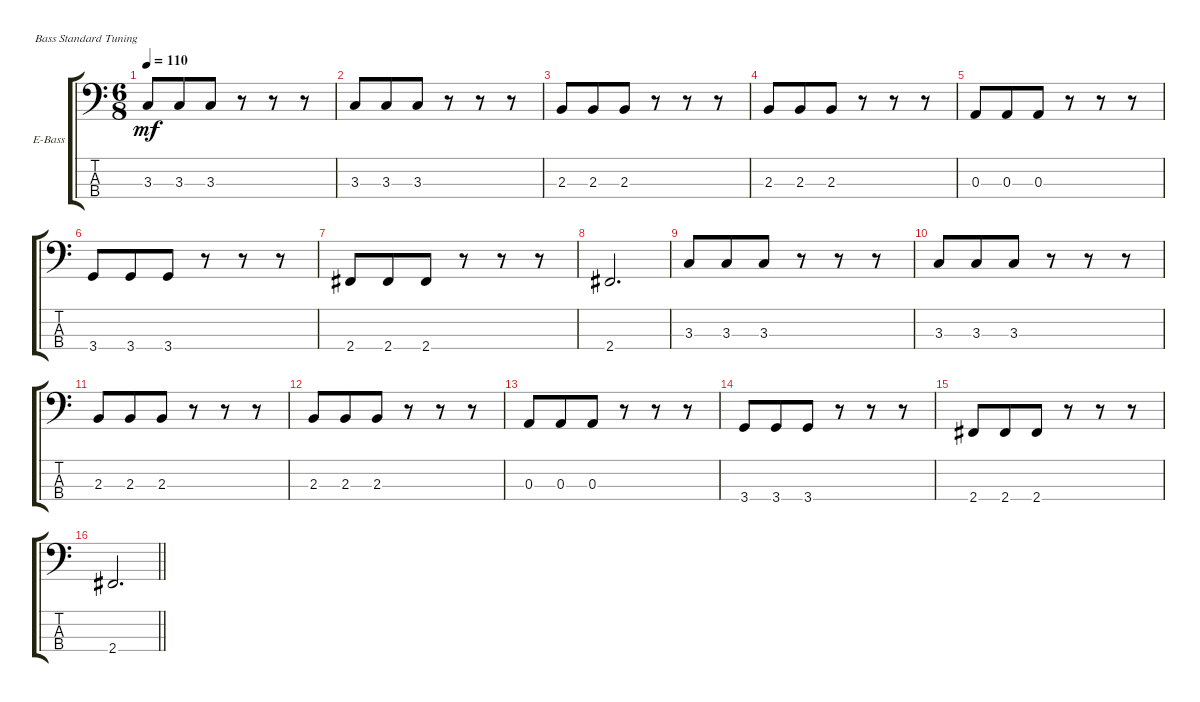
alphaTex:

\defaultSystemsLayout 4
\bracketExtendMode groupsimilarinstruments
\firstSystemTrackNameOrientation horizontal
\otherSystemsTrackNameOrientation horizontal
\track ("Electric Bass" "E-Bass") {instrument electricbassfinger}
\staff {score tabs}
\tuning (G2 D2 A1 E1)
\ts (6 8)
\tempo 110
\clef f4
\ks c
3.3.8{dy mf} 3.3.8 3.3.8 r.8 r.8 r.8 |
3.3.8 3.3.8 3.3.8 r.8 r.8 r.8 |
2.3.8 2.3.8 2.3.8 r.8 r.8 r.8 |
2.3.8 2.3.8 2.3.8 r.8 r.8 r.8 |
0.3.8 0.3.8 0.3.8 r.8 r.8 r.8 |
3.4.8 3.4.8 3.4.8 r.8 r.8 r.8 |
2.4.8 2.4.8 2.4.8 r.8 r.8 r.8 |
2.4.2{d} |
3.3.8 3.3.8 3.3.8 r.8 r.8 r.8 |
3.3.8 3.3.8 3.3.8 r.8 r.8 r.8 |
2.3.8 2.3.8 2.3.8 r.8 r.8 r.8 |
2.3.8 2.3.8 2.3.8 r.8 r.8 r.8 |
0.3.8 0.3.8 0.3.8 r.8 r.8 r.8 |
3.4.8 3.4.8 3.4.8 r.8 r.8 r.8 |
2.4.8 2.4.8 2.4.8 r.8 r.8 r.8 |
\barLineRight lightlight
2.4.2{d}
